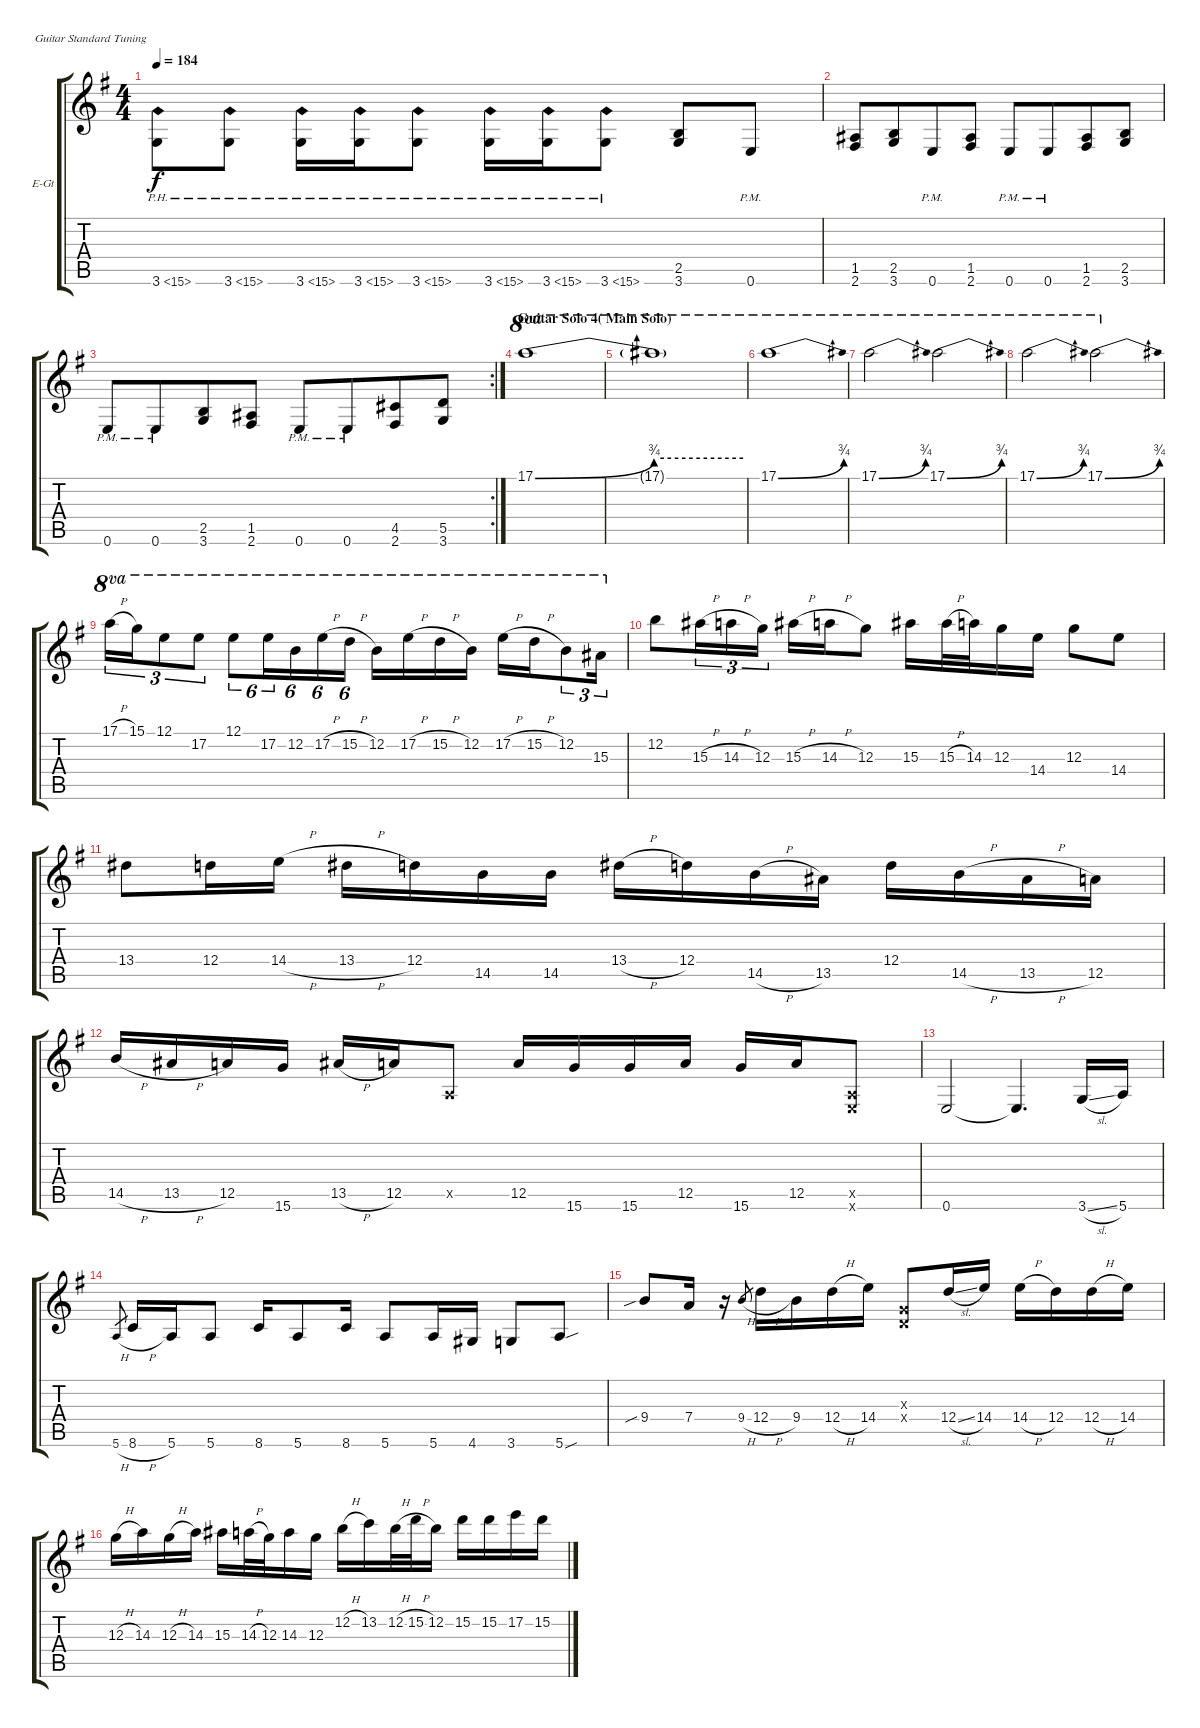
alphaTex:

\defaultSystemsLayout 4
\bracketExtendMode groupsimilarinstruments
\firstSystemTrackNameOrientation horizontal
\otherSystemsTrackNameOrientation horizontal
\track ("Dave Mustaine" "E-Gt") {instrument distortionguitar}
\staff {score tabs}
\tuning (E4 B3 G3 D3 A2 E2)
\ts (4 4)
\tempo 184
\clef g2
\scale
0.333333
\ks g
3.6{ph 12}.8{dy f beam invert} 3.6{ph 12}.8 3.6{ph 12}.16{beam invert} 3.6{ph 12}.16 3.6{ph 12}.8 3.6{ph 12}.16{beam invert} 3.6{ph 12}.16 3.6{ph 12}.8 (3.6 2.5).8 0.6{pm}.8 |
\scale
0.333333 (2.6 1.5).8{beam merge} (3.6 2.5).8{beam merge} 0.6{pm}.8{beam merge} (2.6 1.5).8 0.6{pm}.8{beam merge} 0.6{pm}.8{beam merge} (2.6 1.5).8{beam merge} (3.6 2.5).8 |
\rc 2
\scale
0.333333 0.6{pm}.8{beam merge} 0.6{pm}.8{beam merge} (3.6 2.5).8{beam merge} (2.6 1.5).8 0.6{pm}.8{beam merge} 0.6{pm}.8{beam merge} (2.6 4.5).8{beam merge} (3.6 5.5).8 |
\section ("" "Guitar Solo 4( Main Solo)")
\scale
0.333333 17.1{be (bend 0 0 60 3)}.1{ot 8va} |
17.1{be (hold 0 3 60 3) t}.1{ot 8va} |
\scale
0.333333 17.1{be (bend 0 0 60 3)}.1{ot 8va} |
\scale
0.333333 17.1{be (bend 0 0 60 3)}.2{ot 8va} 17.1{be (bend 0 0 60 3)}.2{ot 8va} |
\scale
0.333333 17.1{be (bend 0 0 60 3)}.2{ot 8va} 17.1{be (bend 0 0 60 3)}.2{ot 8va} |
\scale
0.333333 17.1{h}.16{tu (3 2) ot 8va beam merge} 15.1.16{tu (3 2) ot 8va beam merge} 12.1.8{tu (3 2) ot 8va} 17.2.8{tu (3 2) ot 8va} 12.1.8{tu (6 4) ot 8va beam merge} 17.2.16{tu (6 4) ot 8va beam merge} 12.2.16{tu (6 4) ot 8va beam merge} 17.2{h}.16{tu (6 4) ot 8va beam merge} 15.2{h}.16{tu (6 4) ot 8va beam split} 12.2.16{ot 8va} 17.2{h}.16{ot 8va} 15.2{h}.16{ot 8va} 12.2.16{ot 8va} 17.2{h}.16{ot 8va beam merge} 15.2{h}.16{ot 8va beam merge} 12.2.8{tu (3 2) ot 8va} 15.3.16{tu (3 2) ot 8va} |
\scale
0.333333 12.2.8{beam merge} 15.3{h}.16{tu (3 2)} 14.3{h}.16{tu (3 2)} 12.3.16{tu (3 2)} 15.3{h}.16 14.3{h}.16 12.3.8 15.3.16 15.3{h}.32 14.3.32 12.3.16 14.4.16 12.3.8 14.4.8 |
\scale
0.333333 13.4.8 12.4.16 14.4{h}.16 13.4{h}.16 12.4.16 14.5.16 14.5.16 13.4{h}.16 12.4.16 14.5{h}.16 13.5.16 12.4.16 14.5{h}.16 13.5{h}.16 12.5.16 |
\scale
0.333333 14.5{h}.16 13.5{h}.16 12.5.16 15.6.16 13.5{h}.16 12.5.16 0.5{x}.8 12.5.16 15.6.16 15.6.16 12.5.16 15.6.16 12.5.16 (0.6{x} 0.5{x}).8 |
\scale
0.333333 0.6.2 0.6{t}.4{d} 3.6{sl}.16 5.6.16 |
\scale
0.333333 5.6{h}.8{gr} 8.6{h}.16 5.6.16 5.6.8 8.6.16 5.6.8 8.6.16 5.6.8 5.6.16 4.6.16 3.6.8 5.6{sou}.8 |
\scale
0.333333 9.4{sib}.8 7.4.16 r.16 9.4{h}.8{gr} 12.4{h}.16 9.4.16 12.4{h}.16 14.4.16 (0.4{x} 0.3{x}).8 12.4{sl}.16 14.4.16 14.4{h}.16 12.4.16 12.4{h}.16 14.4.16 |
\scale
0.333333 12.3{h}.16 14.3.16 12.3{h}.16 14.3.16 15.3.16 14.3{h}.32 12.3.32{beam merge} 14.3.16{beam merge} 12.3.16{beam split} 12.2{h}.16 13.2.16 12.2{h}.32 15.2{h}.32{beam merge} 12.2.16{beam split} 15.2.16 15.2.16 17.2.16 15.2.16
